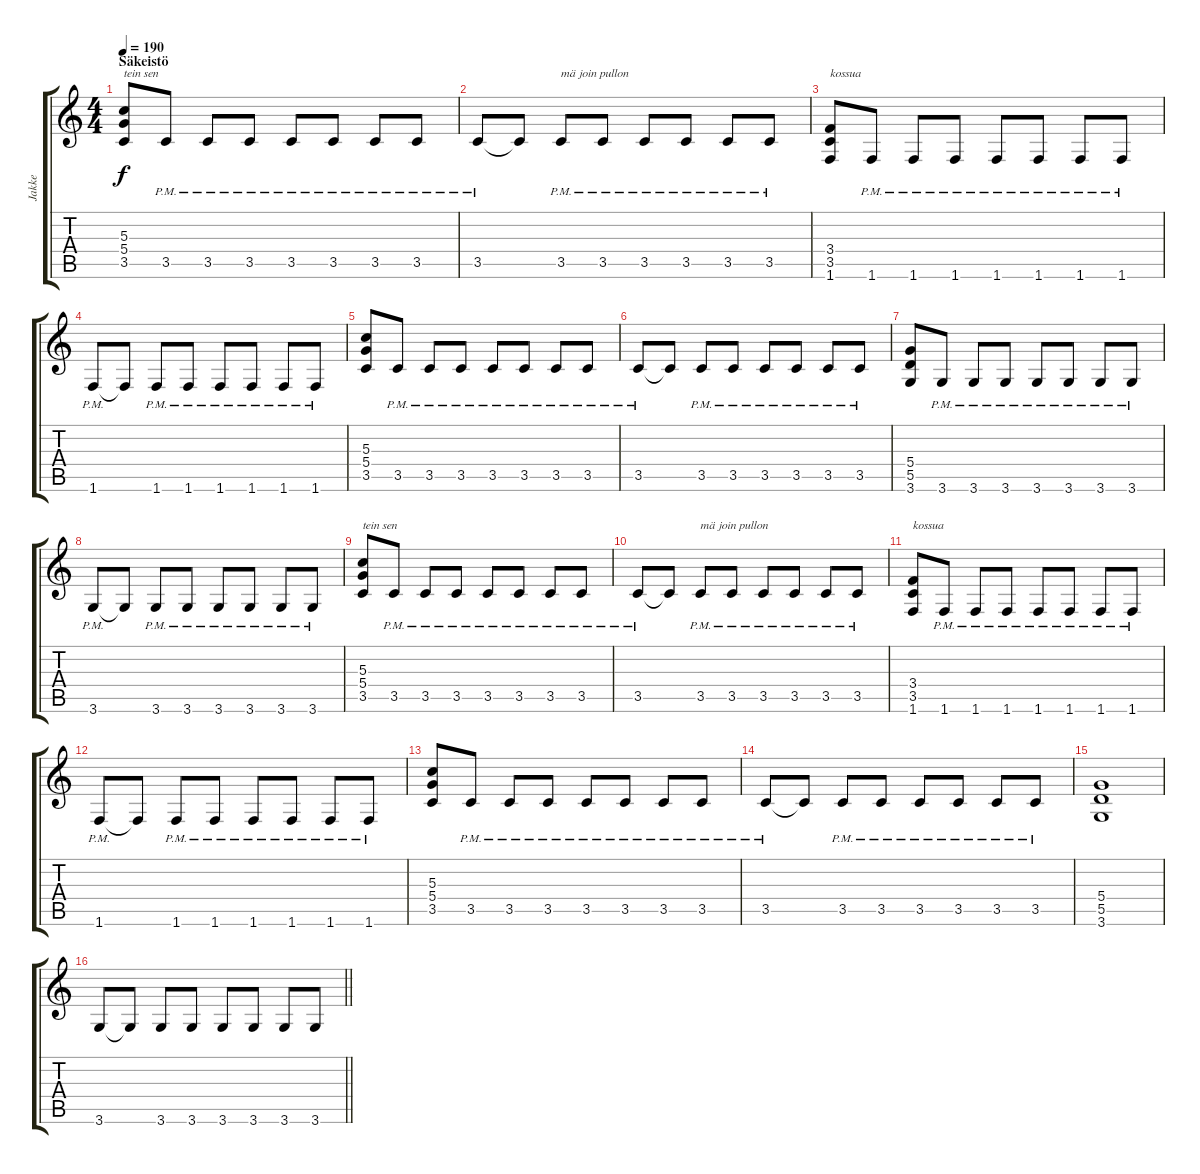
\track ("Jakke" "Jakke") {instrument distortionguitar}
\staff {score tabs}
\tuning (E4 B3 G3 D3 A2 E2) {hide}
\ts (4 4)
\section ("" "Säkeistö")
\tempo 190
\clef g2
\ks c
(5.3 5.4 3.5).8{txt "tein sen" dy f} 3.5{pm}.8 3.5{pm}.8 3.5{pm}.8 3.5{pm}.8 3.5{pm}.8 3.5{pm}.8 3.5{pm}.8 |
3.5{pm}.8 3.5{t}.8 3.5{pm}.8{txt "mä join pullon"} 3.5{pm}.8 3.5{pm}.8 3.5{pm}.8 3.5{pm}.8 3.5{pm}.8 |
(3.4 3.5 1.6).8{txt "kossua"} 1.6{pm}.8 1.6{pm}.8 1.6{pm}.8 1.6{pm}.8 1.6{pm}.8 1.6{pm}.8 1.6{pm}.8 |
1.6{pm}.8 1.6{t}.8 1.6{pm}.8 1.6{pm}.8 1.6{pm}.8 1.6{pm}.8 1.6{pm}.8 1.6{pm}.8 |
(5.3 5.4 3.5).8 3.5{pm}.8 3.5{pm}.8 3.5{pm}.8 3.5{pm}.8 3.5{pm}.8 3.5{pm}.8 3.5{pm}.8 |
3.5{pm}.8 3.5{t}.8 3.5{pm}.8 3.5{pm}.8 3.5{pm}.8 3.5{pm}.8 3.5{pm}.8 3.5{pm}.8 |
(5.4 5.5 3.6).8 3.6{pm}.8 3.6{pm}.8 3.6{pm}.8 3.6{pm}.8 3.6{pm}.8 3.6{pm}.8 3.6{pm}.8 |
3.6{pm}.8 3.6{t}.8 3.6{pm}.8 3.6{pm}.8 3.6{pm}.8 3.6{pm}.8 3.6{pm}.8 3.6{pm}.8 |
(5.3 5.4 3.5).8{txt "tein sen"} 3.5{pm}.8 3.5{pm}.8 3.5{pm}.8 3.5{pm}.8 3.5{pm}.8 3.5{pm}.8 3.5{pm}.8 |
3.5{pm}.8 3.5{t}.8 3.5{pm}.8{txt "mä join pullon"} 3.5{pm}.8 3.5{pm}.8 3.5{pm}.8 3.5{pm}.8 3.5{pm}.8 |
(3.4 3.5 1.6).8{txt "kossua"} 1.6{pm}.8 1.6{pm}.8 1.6{pm}.8 1.6{pm}.8 1.6{pm}.8 1.6{pm}.8 1.6{pm}.8 |
1.6{pm}.8 1.6{t}.8 1.6{pm}.8 1.6{pm}.8 1.6{pm}.8 1.6{pm}.8 1.6{pm}.8 1.6{pm}.8 |
(5.3 5.4 3.5).8 3.5{pm}.8 3.5{pm}.8 3.5{pm}.8 3.5{pm}.8 3.5{pm}.8 3.5{pm}.8 3.5{pm}.8 |
3.5{pm}.8 3.5{t}.8 3.5{pm}.8 3.5{pm}.8 3.5{pm}.8 3.5{pm}.8 3.5{pm}.8 3.5{pm}.8 |
(5.4 5.5 3.6).1 |
\barLineRight lightlight
3.6.8 3.6{t}.8 3.6.8 3.6.8 3.6.8 3.6.8 3.6.8 3.6.8
